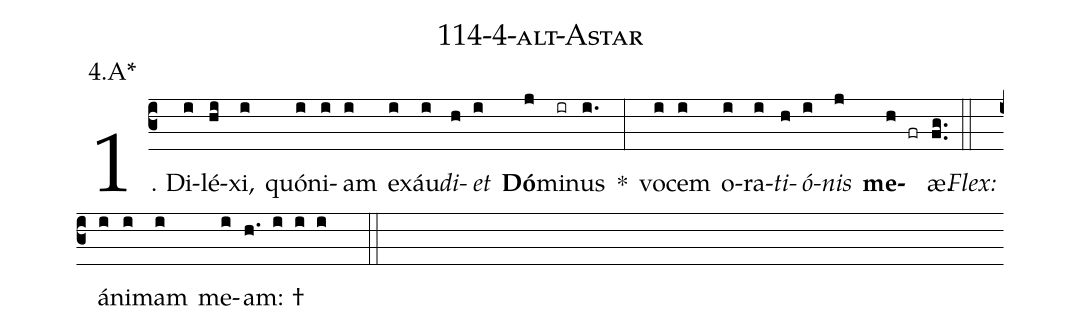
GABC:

name: 114-4-alt-Astar;
annotation: 4.A*;
%%
(c3)1. Di(i)lé(hi)xi,(i) quón(i)i(i)am(i) ex(i)áu(i)<i>di</i>(h)<i>et</i>(i) <b>Dó</b>(j)mi(ir)nus(i.) *(:) vo(i)cem(i) o(i)ra(i)<i>ti</i>(h)<i>ó</i>(i)<i>nis</i>(j) <b>me</b>(h fr)æ.(fg..) (::)
<i>Flex:</i>()  á(i)ni(i)mam(i) me(i)am: †(h. i i i  ::)
